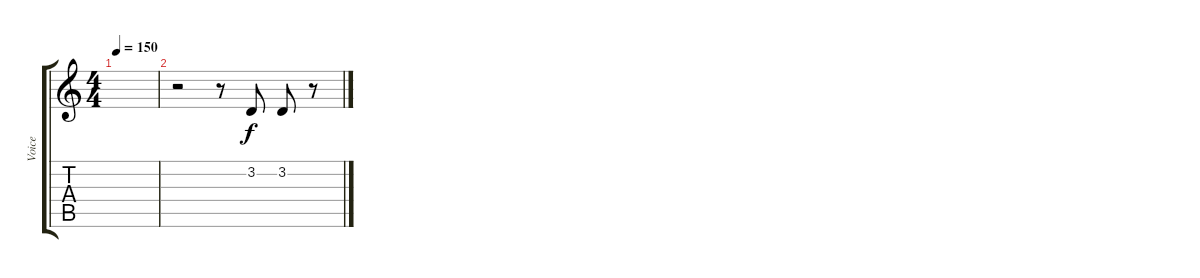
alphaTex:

\track ("Voice" "Voice") {instrument lead6voice}
\staff {score tabs}
\tuning (E4 B3 G3 D3 A2 E2) {hide}
\ts (4 4)
\tempo 150
\clef g2
\ks c
|
r.2 r.8 3.2.8 3.2.8 r.8
